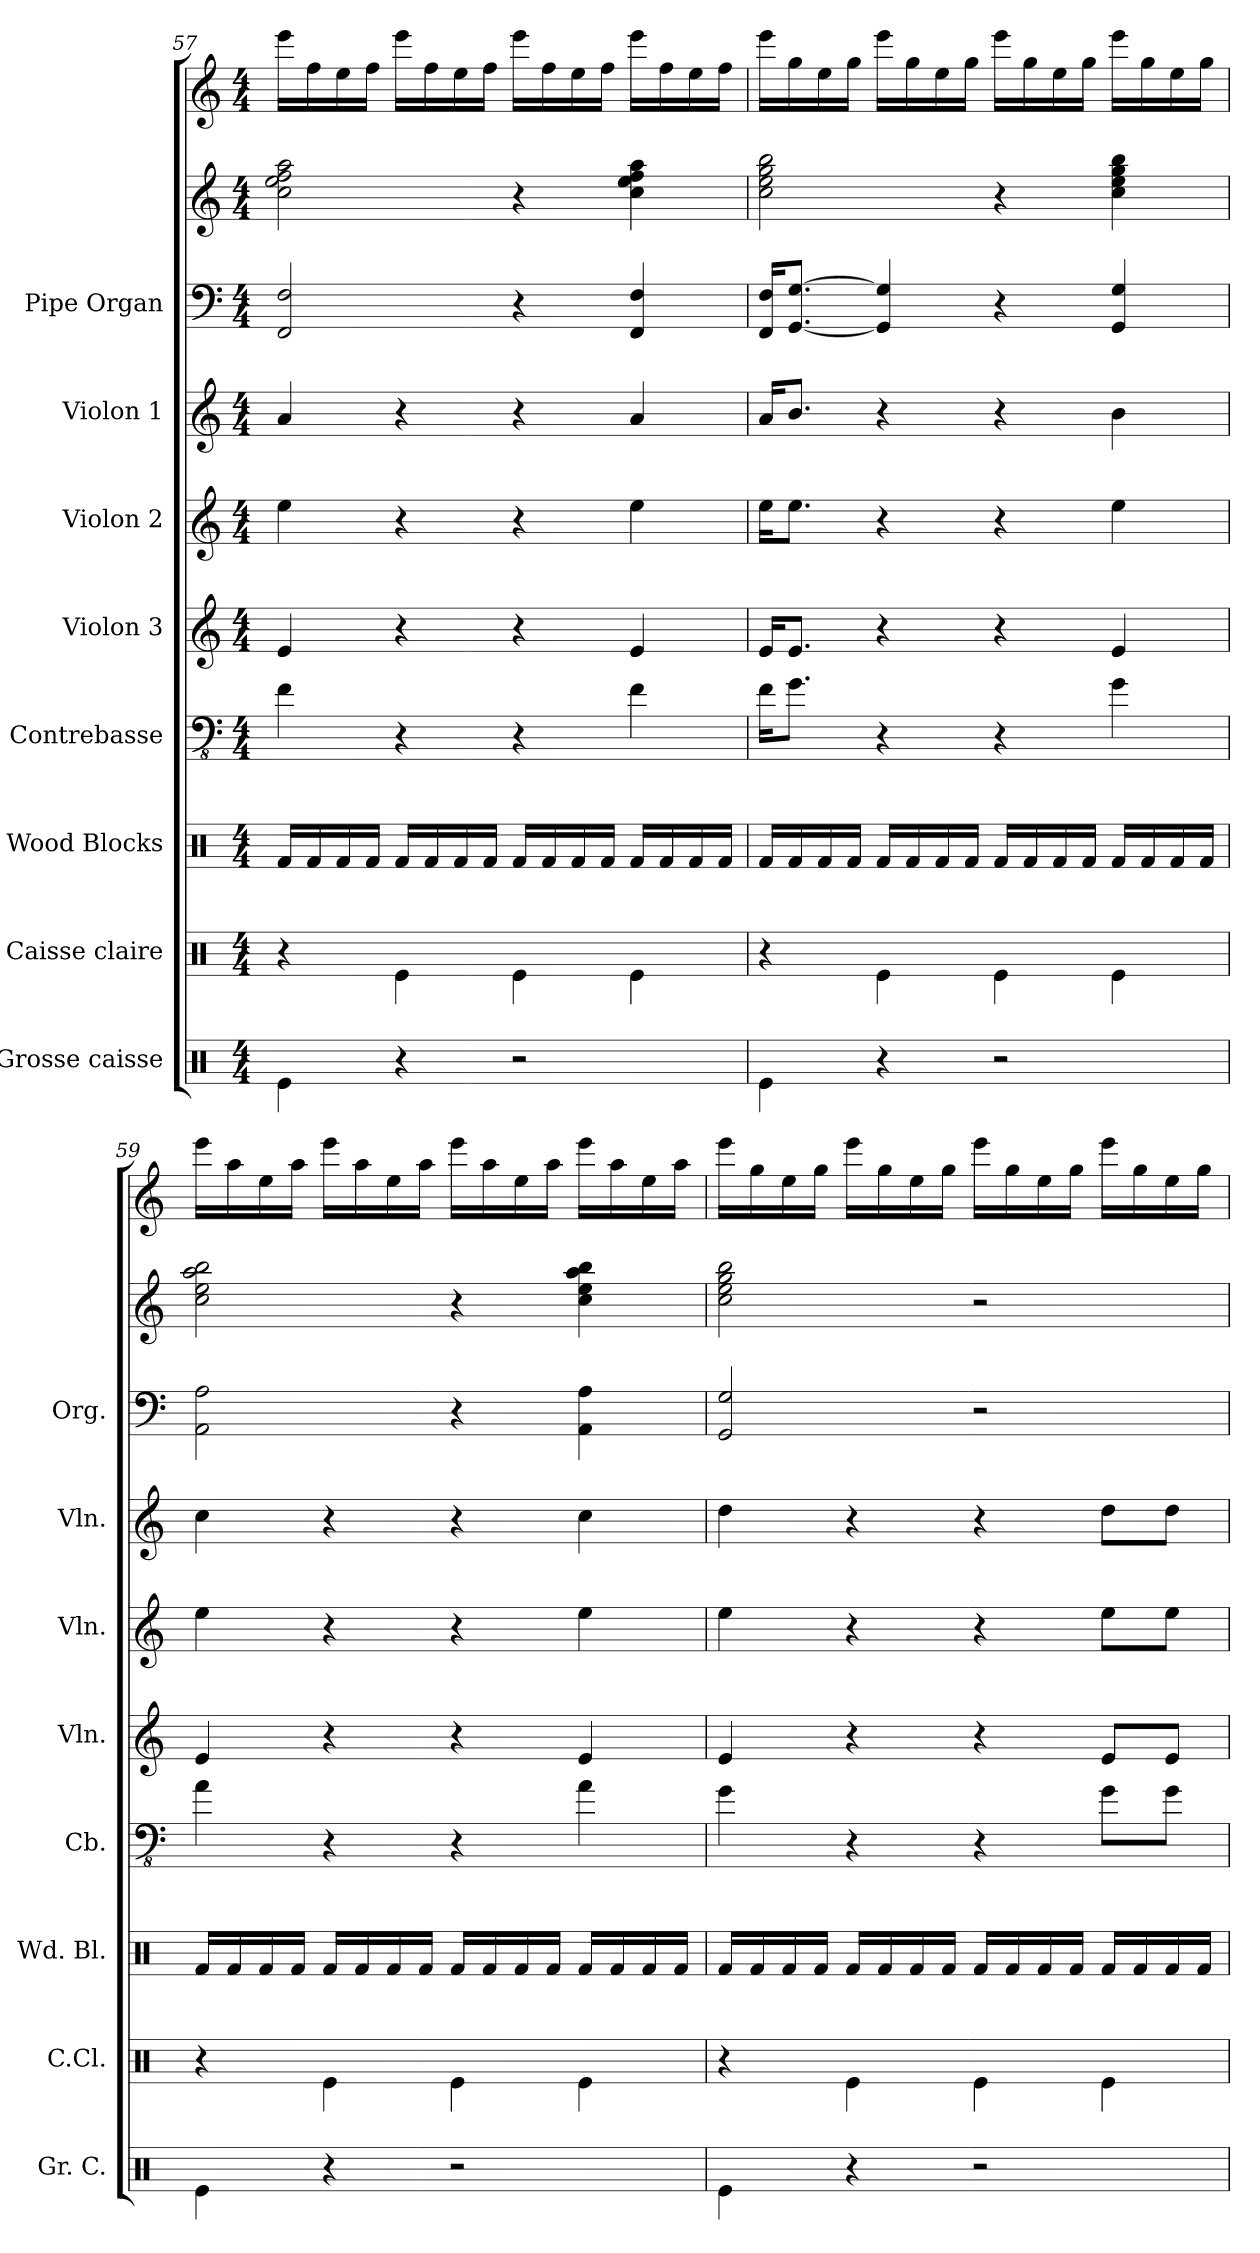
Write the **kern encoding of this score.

**kern	**kern	**kern	**kern	**kern	**kern	**kern	**kern	**kern	**kern
*part8	*part7	*part6	*part5	*part4	*part3	*part2	*part1	*part1	*part1
*staff10	*staff9	*staff8	*staff7	*staff6	*staff5	*staff4	*staff3	*staff2	*staff1
*I"Grosse caisse	*I"Caisse claire	*I"Wood Blocks	*I"Contrebasse	*I"Violon 3	*I"Violon 2	*I"Violon 1	*I"Pipe Organ	*	*
*I'Gr. C.	*I'C.Cl.	*I'Wd. Bl.	*I'Cb.	*I'Vln.	*I'Vln.	*I'Vln.	*I'Org.	*	*
!!LO:PB:g=z
*clefX	*clefX	*clefX	*clefFv4	*clefG2	*clefG2	*clefG2	*clefF4	*clefG2	*clefG2
*	*	*	*ITrd7c12	*	*	*	*	*	*
*k[]	*k[]	*k[]	*k[]	*k[]	*k[]	*k[]	*k[]	*k[]	*k[]
*M4/4	*M4/4	*M4/4	*M4/4	*M4/4	*M4/4	*M4/4	*M4/4	*M4/4	*M4/4
=57	=57	=57	=57	=57	=57	=57	=57	=57	=57
4Re\	4r	16Rf/LL	4FF\	4e/	4ee\	4a/	2FF/ 2F/	2cc\ 2ee\ 2ff\ 2aa\	16eee\LL
.	.	16Rf/	.	.	.	.	.	.	16ff\
.	.	16Rf/	.	.	.	.	.	.	16ee\
.	.	16Rf/JJ	.	.	.	.	.	.	16ff\JJ
4r	4Re\	16Rf/LL	4r	4r	4r	4r	.	.	16eee\LL
.	.	16Rf/	.	.	.	.	.	.	16ff\
.	.	16Rf/	.	.	.	.	.	.	16ee\
.	.	16Rf/JJ	.	.	.	.	.	.	16ff\JJ
2r	4Re\	16Rf/LL	4r	4r	4r	4r	4r	4r	16eee\LL
.	.	16Rf/	.	.	.	.	.	.	16ff\
.	.	16Rf/	.	.	.	.	.	.	16ee\
.	.	16Rf/JJ	.	.	.	.	.	.	16ff\JJ
.	4Re\	16Rf/LL	4FF\	4e/	4ee\	4a/	4FF/ 4F/	4cc\ 4ee\ 4ff\ 4aa\	16eee\LL
.	.	16Rf/	.	.	.	.	.	.	16ff\
.	.	16Rf/	.	.	.	.	.	.	16ee\
.	.	16Rf/JJ	.	.	.	.	.	.	16ff\JJ
=58	=58	=58	=58	=58	=58	=58	=58	=58	=58
4Re\	4r	16Rf/LL	16FF\KL	16e/KL	16ee\KL	16a/KL	16FF/ 16F/KL	2cc\ 2ee\ 2gg\ 2bb\	16eee\LL
.	.	16Rf/	8.GG\J	8.e/J	8.ee\J	8.b/J	[8.GG/ [8.G/J	.	16gg\
.	.	16Rf/	.	.	.	.	.	.	16ee\
.	.	16Rf/JJ	.	.	.	.	.	.	16gg\JJ
4r	4Re\	16Rf/LL	4r	4r	4r	4r	4GG/] 4G/]	.	16eee\LL
.	.	16Rf/	.	.	.	.	.	.	16gg\
.	.	16Rf/	.	.	.	.	.	.	16ee\
.	.	16Rf/JJ	.	.	.	.	.	.	16gg\JJ
2r	4Re\	16Rf/LL	4r	4r	4r	4r	4r	4r	16eee\LL
.	.	16Rf/	.	.	.	.	.	.	16gg\
.	.	16Rf/	.	.	.	.	.	.	16ee\
.	.	16Rf/JJ	.	.	.	.	.	.	16gg\JJ
.	4Re\	16Rf/LL	4GG\	4e/	4ee\	4b\	4GG/ 4G/	4cc\ 4ee\ 4gg\ 4bb\	16eee\LL
.	.	16Rf/	.	.	.	.	.	.	16gg\
.	.	16Rf/	.	.	.	.	.	.	16ee\
.	.	16Rf/JJ	.	.	.	.	.	.	16gg\JJ
=59	=59	=59	=59	=59	=59	=59	=59	=59	=59
4Re\	4r	16Rf/LL	4AA\	4e/	4ee\	4cc\	2AA\ 2A\	2cc\ 2ee\ 2aa\ 2bb\	16eee\LL
.	.	16Rf/	.	.	.	.	.	.	16aa\
.	.	16Rf/	.	.	.	.	.	.	16ee\
.	.	16Rf/JJ	.	.	.	.	.	.	16aa\JJ
4r	4Re\	16Rf/LL	4r	4r	4r	4r	.	.	16eee\LL
.	.	16Rf/	.	.	.	.	.	.	16aa\
.	.	16Rf/	.	.	.	.	.	.	16ee\
.	.	16Rf/JJ	.	.	.	.	.	.	16aa\JJ
2r	4Re\	16Rf/LL	4r	4r	4r	4r	4r	4r	16eee\LL
.	.	16Rf/	.	.	.	.	.	.	16aa\
.	.	16Rf/	.	.	.	.	.	.	16ee\
.	.	16Rf/JJ	.	.	.	.	.	.	16aa\JJ
.	4Re\	16Rf/LL	4AA\	4e/	4ee\	4cc\	4AA\ 4A\	4cc\ 4ee\ 4aa\ 4bb\	16eee\LL
.	.	16Rf/	.	.	.	.	.	.	16aa\
.	.	16Rf/	.	.	.	.	.	.	16ee\
.	.	16Rf/JJ	.	.	.	.	.	.	16aa\JJ
!!LO:PB:g=z
=60	=60	=60	=60	=60	=60	=60	=60	=60	=60
4Re\	4r	16Rf/LL	4GG\	4e/	4ee\	4dd\	2GG/ 2G/	2cc\ 2ee\ 2gg\ 2bb\	16eee\LL
.	.	16Rf/	.	.	.	.	.	.	16gg\
.	.	16Rf/	.	.	.	.	.	.	16ee\
.	.	16Rf/JJ	.	.	.	.	.	.	16gg\JJ
4r	4Re\	16Rf/LL	4r	4r	4r	4r	.	.	16eee\LL
.	.	16Rf/	.	.	.	.	.	.	16gg\
.	.	16Rf/	.	.	.	.	.	.	16ee\
.	.	16Rf/JJ	.	.	.	.	.	.	16gg\JJ
2r	4Re\	16Rf/LL	4r	4r	4r	4r	2r	2r	16eee\LL
.	.	16Rf/	.	.	.	.	.	.	16gg\
.	.	16Rf/	.	.	.	.	.	.	16ee\
.	.	16Rf/JJ	.	.	.	.	.	.	16gg\JJ
.	4Re\	16Rf/LL	8GG\L	8e/L	8ee\L	8dd\L	.	.	16eee\LL
.	.	16Rf/	.	.	.	.	.	.	16gg\
.	.	16Rf/	8GG\J	8e/J	8ee\J	8dd\J	.	.	16ee\
.	.	16Rf/JJ	.	.	.	.	.	.	16gg\JJ
=	=	=	=	=	=	=	=	=	=
*-	*-	*-	*-	*-	*-	*-	*-	*-	*-
